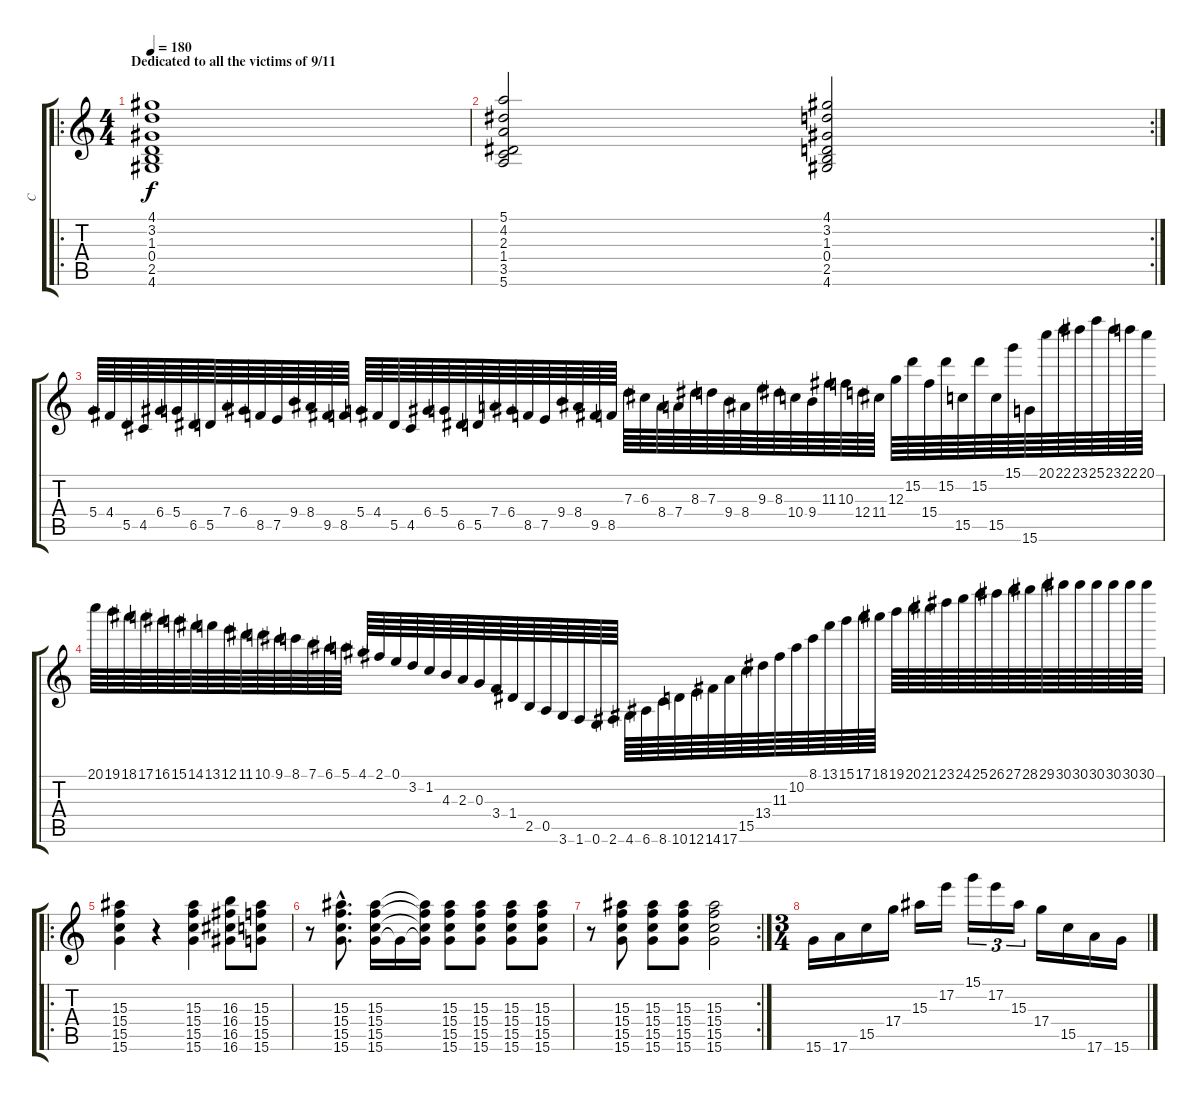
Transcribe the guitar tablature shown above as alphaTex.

\track ("C" "C") {instrument guitarharmonics}
\staff {score tabs}
\tuning (E4 B3 G3 D3 A2 E2) {hide}
\ro
\ts (4 4)
\section ("" "Dedicated to all the victims of 9/11")
\tempo 180
\clef g2
\ks c
(4.1 3.2 1.3 0.4 2.5 4.6).1{dy f instrument guitarharmonics} |
\rc 2
(5.1 4.2 2.3 1.4 3.5 5.6).2 (4.1 3.2 1.3 0.4 2.5 4.6).2 |
5.4.64 4.4.64 5.5.64 4.5.64 6.4.64 5.4.64 6.5.64 5.5.64 7.4.64 6.4.64 8.5.64 7.5.64 9.4.64 8.4.64 9.5.64 8.5.64 5.4.64 4.4.64 5.5.64 4.5.64 6.4.64 5.4.64 6.5.64 5.5.64 7.4.64 6.4.64 8.5.64 7.5.64 9.4.64 8.4.64 9.5.64 8.5.64 7.3.64 6.3.64 8.4.64 7.4.64 8.3.64 7.3.64 9.4.64 8.4.64 9.3.64 8.3.64 10.4.64 9.4.64 11.3.64 10.3.64 12.4.64 11.4.64 12.3.64 15.2.64 15.4.64 15.2.64 15.5.64 15.2.64 15.5.64 15.1.64 15.6.64 20.1.64 22.1.64 23.1.64 25.1.64 23.1.64 22.1.64 20.1.64 |
20.1.64 19.1.64 18.1.64 17.1.64 16.1.64 15.1.64 14.1.64 13.1.64 12.1.64 11.1.64 10.1.64 9.1.64 8.1.64 7.1.64 6.1.64 5.1.64 4.1.64 2.1.64 0.1.64 3.2.64 1.2.64 4.3.64 2.3.64 0.3.64 3.4.64 1.4.64 2.5.64 0.5.64 3.6.64 1.6.64 0.6.64 2.6.64 4.6.64 6.6.64 8.6.64 10.6.64 12.6.64 14.6.64 17.6.64 15.5.64 13.4.64 11.3.64 10.2.64 8.1.64 13.1.64 15.1.64 17.1.64 18.1.64 19.1.64 20.1.64 21.1.64 23.1.64 24.1.64 25.1.64 26.1.64 27.1.64 28.1.64 29.1.64 30.1.64 30.1.64 30.1.64 30.1.64 30.1.64 30.1.64 |
\ro
(15.3 15.4 15.5 15.6).4 r.4 (15.3 15.4 15.5 15.6).4 (16.3 16.4 16.5 16.6).8 (15.3 15.4 15.5 15.6).8 |
r.8 (15.3{hac} 15.4{hac} 15.5{hac} 15.6{hac}).8{d} (15.3 15.4 15.5 15.6).16 15.6{t}.16 (15.3{t} 15.4{t} 15.5{t} 15.6{t}).16 (15.3 15.4 15.5 15.6).8 (15.3 15.4 15.5 15.6).8 (15.3 15.4 15.5 15.6).8 (15.3 15.4 15.5 15.6).8 |
\rc 2
r.8 (15.3 15.4 15.5 15.6).8 (15.3 15.4 15.5 15.6).8 (15.3 15.4 15.5 15.6).8 (15.3 15.4 15.5 15.6).2 |
\ts (3 4)
15.6.16 17.6.16 15.5.16 17.4.16 15.3.16 17.2.16 15.1.16{tu (3 2)} 17.2.16{tu (3 2)} 15.3.16{tu (3 2)} 17.4.16 15.5.16 17.6.16 15.6.16
